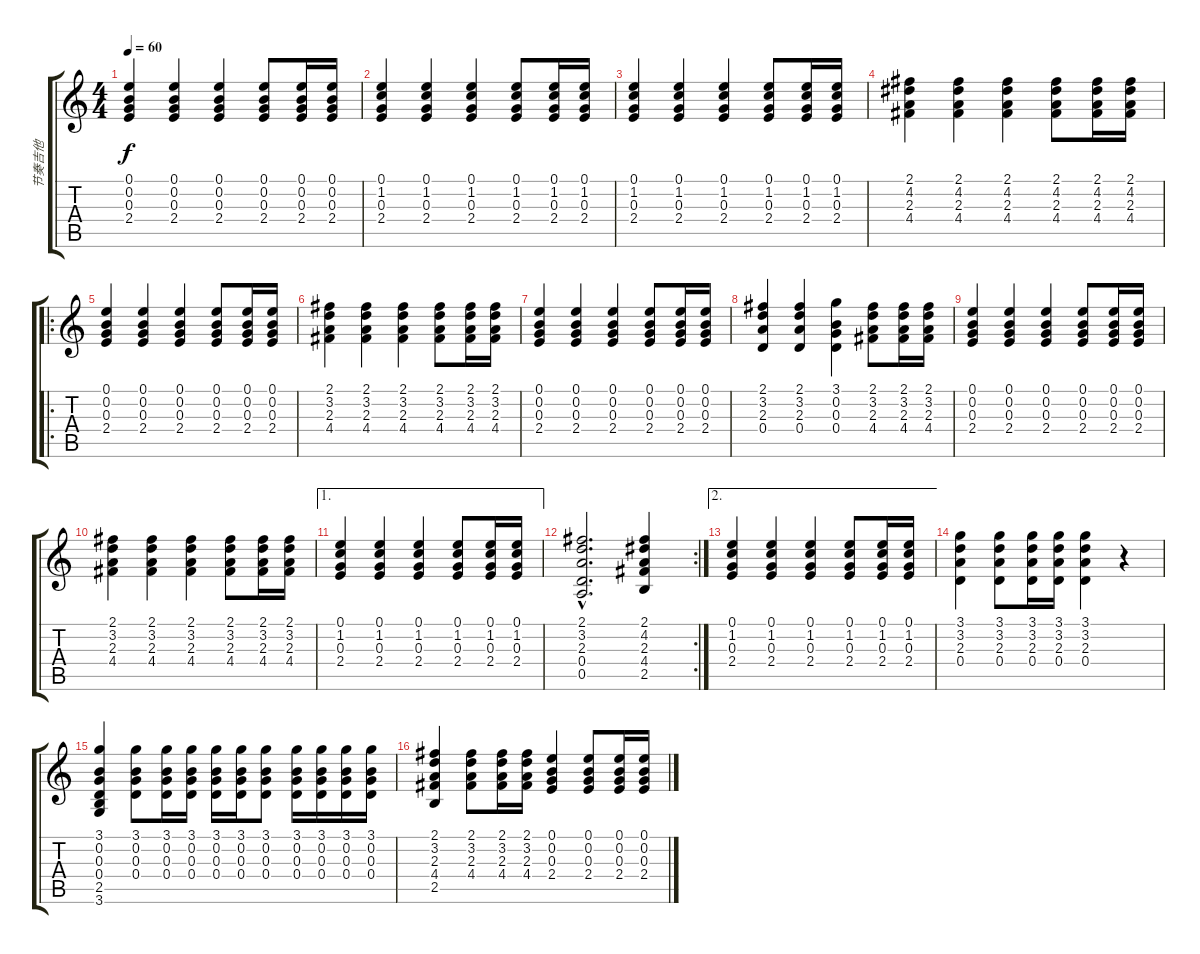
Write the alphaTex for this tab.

\track ("节奏吉他" "节奏吉他") {instrument acousticguitarsteel}
\staff {score tabs}
\tuning (E4 B3 G3 D3 A2 E2) {hide}
\ts (4 4)
\tempo 60
\clef g2
\ks c
(0.1 0.2 0.3 2.4).4{dy f instrument acousticguitarsteel} (0.1 0.2 0.3 2.4).4 (0.1 0.2 0.3 2.4).4 (0.1 0.2 0.3 2.4).8 (0.1 0.2 0.3 2.4).16 (0.1 0.2 0.3 2.4).16 |
(0.1 1.2 0.3 2.4).4 (0.1 1.2 0.3 2.4).4 (0.1 1.2 0.3 2.4).4 (0.1 1.2 0.3 2.4).8 (0.1 1.2 0.3 2.4).16 (0.1 1.2 0.3 2.4).16 |
(0.1 1.2 0.3 2.4).4 (0.1 1.2 0.3 2.4).4 (0.1 1.2 0.3 2.4).4 (0.1 1.2 0.3 2.4).8 (0.1 1.2 0.3 2.4).16 (0.1 1.2 0.3 2.4).16 |
(2.1 4.2 2.3 4.4).4 (2.1 4.2 2.3 4.4).4 (2.1 4.2 2.3 4.4).4 (2.1 4.2 2.3 4.4).8 (2.1 4.2 2.3 4.4).16 (2.1 4.2 2.3 4.4).16 |
\ro
(0.1 0.2 0.3 2.4).4 (0.1 0.2 0.3 2.4).4 (0.1 0.2 0.3 2.4).4 (0.1 0.2 0.3 2.4).8 (0.1 0.2 0.3 2.4).16 (0.1 0.2 0.3 2.4).16 |
(2.1 3.2 2.3 4.4).4 (2.1 3.2 2.3 4.4).4 (2.1 3.2 2.3 4.4).4 (2.1 3.2 2.3 4.4).8 (2.1 3.2 2.3 4.4).16 (2.1 3.2 2.3 4.4).16 |
(0.1 0.2 0.3 2.4).4 (0.1 0.2 0.3 2.4).4 (0.1 0.2 0.3 2.4).4 (0.1 0.2 0.3 2.4).8 (0.1 0.2 0.3 2.4).16 (0.1 0.2 0.3 2.4).16 |
(2.1 3.2 2.3 0.4).4 (2.1 3.2 2.3 0.4).4 (3.1 0.2 0.3 0.4).4 (2.1 3.2 2.3 4.4).8 (2.1 3.2 2.3 4.4).16 (2.1 3.2 2.3 4.4).16 |
(0.1 0.2 0.3 2.4).4 (0.1 0.2 0.3 2.4).4 (0.1 0.2 0.3 2.4).4 (0.1 0.2 0.3 2.4).8 (0.1 0.2 0.3 2.4).16 (0.1 0.2 0.3 2.4).16 |
(2.1 3.2 2.3 4.4).4 (2.1 3.2 2.3 4.4).4 (2.1 3.2 2.3 4.4).4 (2.1 3.2 2.3 4.4).8 (2.1 3.2 2.3 4.4).16 (2.1 3.2 2.3 4.4).16 |
\ae 1
(0.1 1.2 0.3 2.4).4 (0.1 1.2 0.3 2.4).4 (0.1 1.2 0.3 2.4).4 (0.1 1.2 0.3 2.4).8 (0.1 1.2 0.3 2.4).16 (0.1 1.2 0.3 2.4).16 |
\rc 2
(2.1{hac} 3.2{hac} 2.3{hac} 0.4{hac} 0.5{hac}).2{d} (2.1 4.2 2.3 4.4 2.5).4 |
\ae 2
(0.1 1.2 0.3 2.4).4 (0.1 1.2 0.3 2.4).4 (0.1 1.2 0.3 2.4).4 (0.1 1.2 0.3 2.4).8 (0.1 1.2 0.3 2.4).16 (0.1 1.2 0.3 2.4).16 |
(3.1 3.2 2.3 0.4).4 (3.1 3.2 2.3 0.4).8 (3.1 3.2 2.3 0.4).16 (3.1 3.2 2.3 0.4).16 (3.1 3.2 2.3 0.4).4 r.4 |
(3.1 0.2 0.3 0.4 2.5 3.6).4 (3.1 0.2 0.3 0.4).8 (3.1 0.2 0.3 0.4).16 (3.1 0.2 0.3 0.4).16 (3.1 0.2 0.3 0.4).16 (3.1 0.2 0.3 0.4).16 (3.1 0.2 0.3 0.4).8 (3.1 0.2 0.3 0.4).16 (3.1 0.2 0.3 0.4).16 (3.1 0.2 0.3 0.4).16 (3.1 0.2 0.3 0.4).16 |
(2.1 3.2 2.3 4.4 2.5).4 (2.1 3.2 2.3 4.4).8 (2.1 3.2 2.3 4.4).16 (2.1 3.2 2.3 4.4).16 (0.1 0.2 0.3 2.4).4 (0.1 0.2 0.3 2.4).8 (0.1 0.2 0.3 2.4).16 (0.1 0.2 0.3 2.4).16
